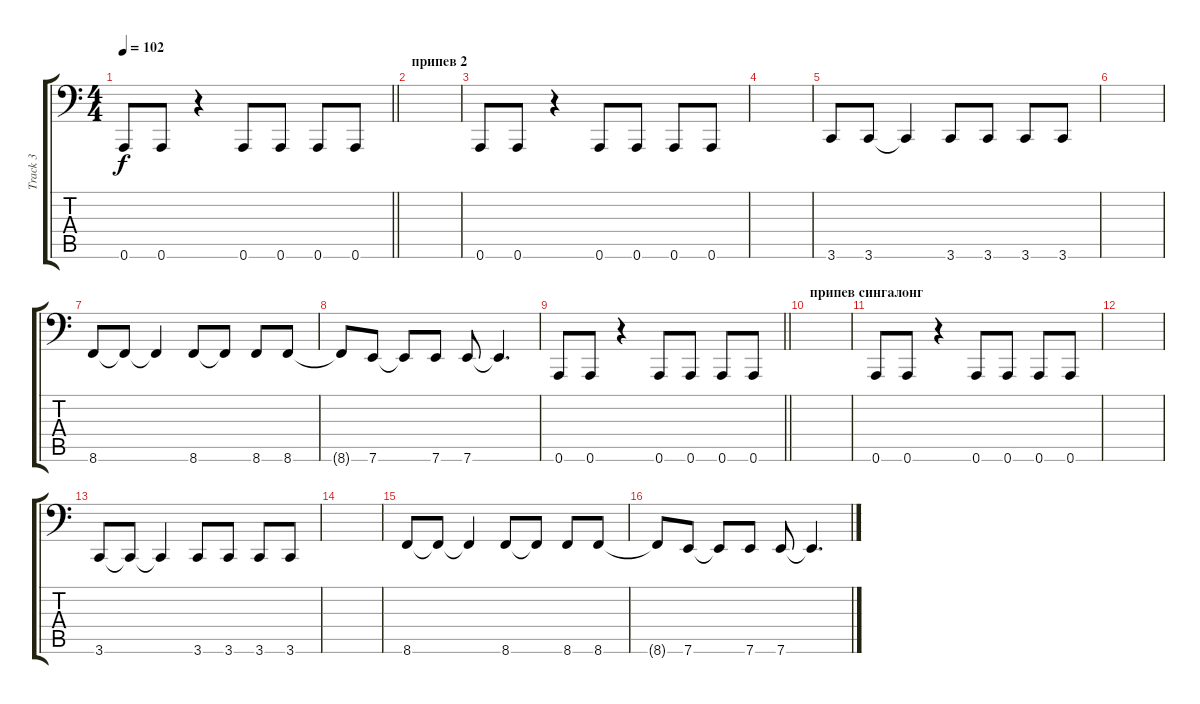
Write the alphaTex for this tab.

\track ("Track 3" "Track 3") {solo instrument slapbass1}
\staff {score tabs}
\tuning (B2 Gb2 D2 A1 E1 A0) {hide}
\ts (4 4)
\tempo 102
\clef f4
\barLineRight lightlight
\ks c
0.6.8{dy f} 0.6.8 r.4 0.6.8 0.6.8 0.6.8 0.6.8 |
\section ("" "припев 2")
|
0.6.8 0.6.8 r.4 0.6.8 0.6.8 0.6.8 0.6.8 |
|
3.6.8 3.6.8 3.6{t}.4 3.6.8 3.6.8 3.6.8 3.6.8 |
|
8.6.8 8.6{t}.8 8.6{t}.4 8.6.8 8.6{t}.8 8.6.8 8.6.8 |
8.6{t}.8 7.6.8 7.6{t}.8 7.6.8 7.6.8 7.6{t}.4{d} |
\barLineRight lightlight
0.6.8 0.6.8 r.4 0.6.8 0.6.8 0.6.8 0.6.8 |
\section ("" "припев сингалонг")
|
0.6.8 0.6.8 r.4 0.6.8 0.6.8 0.6.8 0.6.8 |
|
3.6.8 3.6{t}.8 3.6{t}.4 3.6.8 3.6.8 3.6.8 3.6.8 |
|
8.6.8 8.6{t}.8 8.6{t}.4 8.6.8 8.6{t}.8 8.6.8 8.6.8 |
8.6{t}.8 7.6.8 7.6{t}.8 7.6.8 7.6.8 7.6{t}.4{d}
